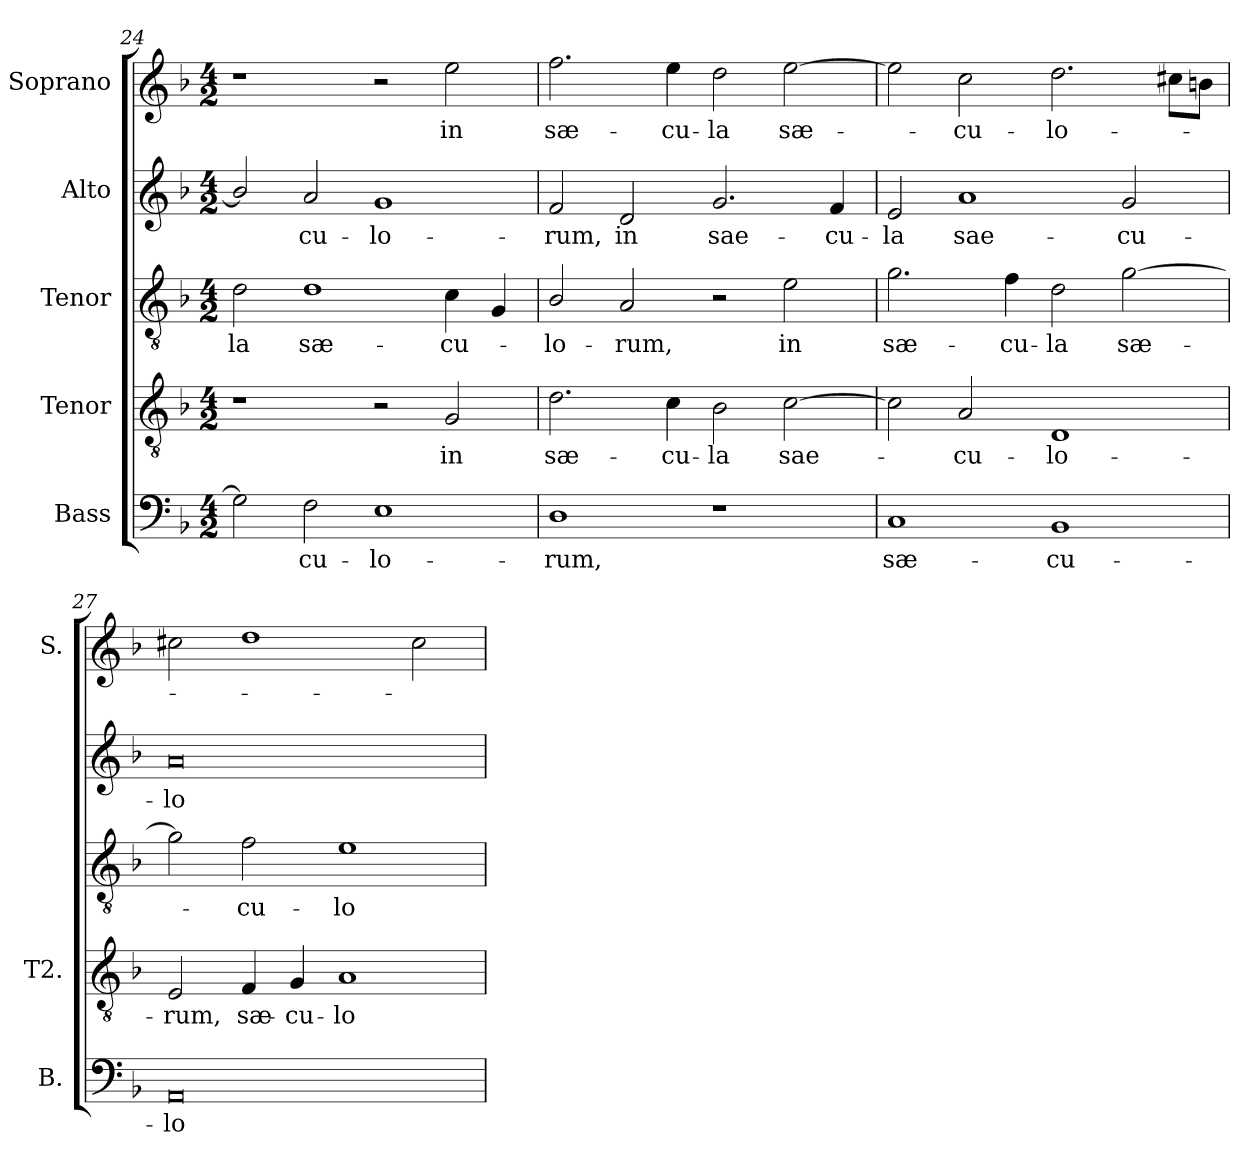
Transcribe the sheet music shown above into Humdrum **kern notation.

**kern	**text	**kern	**text	**kern	**text	**kern	**text	**kern	**text
*part5	*part5	*part4	*part4	*part3	*part3	*part2	*part2	*part1	*part1
*staff5	*staff5	*staff4	*staff4	*staff3	*staff3	*staff2	*staff2	*staff1	*staff1
*I"Bass	*	*I"Tenor	*	*I"Tenor	*	*I"Alto	*	*I"Soprano	*
*I'B.	*	*I'T2.	*	*	*	*	*	*I'S.	*
!!LO:LB:g=z
*clefF4	*	*clefGv2	*	*clefGv2	*	*clefG2	*	*clefG2	*
*	*	*ITrd7c12	*	*ITrd7c12	*	*	*	*	*
*k[b-]	*	*k[b-]	*	*k[b-]	*	*k[b-]	*	*k[b-]	*
*F:	*	*F:	*	*F:	*	*F:	*	*F:	*
*M4/2	*	*M4/2	*	*M4/2	*	*M4/2	*	*M4/2	*
=24	=24	=24	=24	=24	=24	=24	=24	=24	=24
!	!	!	!	!	!LO:LY:b:color=#000000	!	!	!	!
2Gi\]	.	1r	.	2Di\	-la	2b-i/]	.	1r	.
!	!LO:LY:b:color=#000000	!	!	!	!	!	!	!	!
!	!	!	!	!	!LO:LY:b:color=#000000	!	!	!	!
!	!	!	!	!	!	!	!LO:LY:b:color=#000000	!	!
2Fi\	-cu-	.	.	1Di	sæ-	2ai/	-cu-	.	.
!	!LO:LY:b:color=#000000	!	!	!	!	!	!	!	!
!	!	!	!	!	!	!	!LO:LY:b:color=#000000	!	!
1Ei	-lo-	2r	.	.	.	1gi	-lo-	2r	.
!	!	!	!LO:LY:b:color=#000000	!	!	!	!	!	!
!	!	!	!	!	!LO:LY:b:color=#000000	!	!	!	!
!	!	!	!	!	!	!	!	!	!LO:LY:b:color=#000000
.	.	2GGi/	in	4Ci\	-cu-	.	.	2eei\	in
.	.	.	.	4GGi/	.	.	.	.	.
=25	=25	=25	=25	=25	=25	=25	=25	=25	=25
!	!LO:LY:b:color=#000000	!	!	!	!	!	!	!	!
!	!	!	!LO:LY:b:color=#000000	!	!	!	!	!	!
!	!	!	!	!	!LO:LY:b:color=#000000	!	!	!	!
!	!	!	!	!	!	!	!LO:LY:b:color=#000000	!	!
!	!	!	!	!	!	!	!	!	!LO:LY:b:color=#000000
1Di	-rum,	2.Di\	sæ-	2BB-i/	-lo-	2fi/	-rum,	2.ffi\	sæ-
!	!	!	!	!	!LO:LY:b:color=#000000	!	!	!	!
!	!	!	!	!	!	!	!LO:LY:b:color=#000000	!	!
.	.	.	.	2AAi/	-rum,	2di/	in	.	.
!	!	!	!LO:LY:b:color=#000000	!	!	!	!	!	!
!	!	!	!	!	!	!	!	!	!LO:LY:b:color=#000000
.	.	4Ci\	-cu-	.	.	.	.	4eei\	-cu-
!	!	!	!LO:LY:b:color=#000000	!	!	!	!	!	!
!	!	!	!	!	!	!	!LO:LY:b:color=#000000	!	!
!	!	!	!	!	!	!	!	!	!LO:LY:b:color=#000000
1r	.	2BB-i\	-la	2r	.	2.gi/	sae-	2ddi\	-la
!	!	!	!LO:LY:b:color=#000000	!	!	!	!	!	!
!	!	!	!	!	!LO:LY:b:color=#000000	!	!	!	!
!	!	!	!	!	!	!	!	!	!LO:LY:b:color=#000000
.	.	[2Ci\	sae-	2Ei\	in	.	.	[2eei\	sæ-
!	!	!	!	!	!	!	!LO:LY:b:color=#000000	!	!
.	.	.	.	.	.	4fi/	-cu-	.	.
=26	=26	=26	=26	=26	=26	=26	=26	=26	=26
!	!LO:LY:b:color=#000000	!	!	!	!	!	!	!	!
!	!	!	!	!	!LO:LY:b:color=#000000	!	!	!	!
!	!	!	!	!	!	!	!LO:LY:b:color=#000000	!	!
1Ci	sæ-	2Ci\]	.	2.Gi\	sæ-	2ei/	-la	2eei\]	.
!	!	!	!LO:LY:b:color=#000000	!	!	!	!	!	!
!	!	!	!	!	!	!	!LO:LY:b:color=#000000	!	!
!	!	!	!	!	!	!	!	!	!LO:LY:b:color=#000000
.	.	2AAi/	-cu-	.	.	1ai	sae-	2cci\	-cu-
!	!	!	!	!	!LO:LY:b:color=#000000	!	!	!	!
.	.	.	.	4Fi\	-cu-	.	.	.	.
!	!LO:LY:b:color=#000000	!	!	!	!	!	!	!	!
!	!	!	!LO:LY:b:color=#000000	!	!	!	!	!	!
!	!	!	!	!	!LO:LY:b:color=#000000	!	!	!	!
!	!	!	!	!	!	!	!	!	!LO:LY:b:color=#000000
1BB-i	-cu-	1DDi	-lo-	2Di\	-la	.	.	2.ddi\	-lo-
!	!	!	!	!	!LO:LY:b:color=#000000	!	!	!	!
!	!	!	!	!	!	!	!LO:LY:b:color=#000000	!	!
.	.	.	.	[2Gi\	sæ-	2gi/	-cu-	.	.
.	.	.	.	.	.	.	.	8cc#Xi\L	.
.	.	.	.	.	.	.	.	8bni\J	.
=27	=27	=27	=27	=27	=27	=27	=27	=27	=27
!	!LO:LY:b:color=#000000	!	!	!	!	!	!	!	!
!	!	!	!LO:LY:b:color=#000000	!	!	!	!	!	!
!	!	!	!	!	!	!	!LO:LY:b:color=#000000	!	!
0AAi	-lo-	2EEi/	-rum,	2Gi\]	.	0ai	-lo-	2cc#Xi\	.
!	!	!	!LO:LY:b:color=#000000	!	!	!	!	!	!
!	!	!	!	!	!LO:LY:b:color=#000000	!	!	!	!
.	.	4FFi/	sæ-	2Fi\	-cu-	.	.	1ddi	.
!	!	!	!LO:LY:b:color=#000000	!	!	!	!	!	!
.	.	4GGi/	-cu-	.	.	.	.	.	.
!	!	!	!LO:LY:b:color=#000000	!	!	!	!	!	!
!	!	!	!	!	!LO:LY:b:color=#000000	!	!	!	!
.	.	1AAi	-lo-	1Ei	-lo-	.	.	.	.
.	.	.	.	.	.	.	.	2cc#i\	.
=	=	=	=	=	=	=	=	=	=
*-	*-	*-	*-	*-	*-	*-	*-	*-	*-
